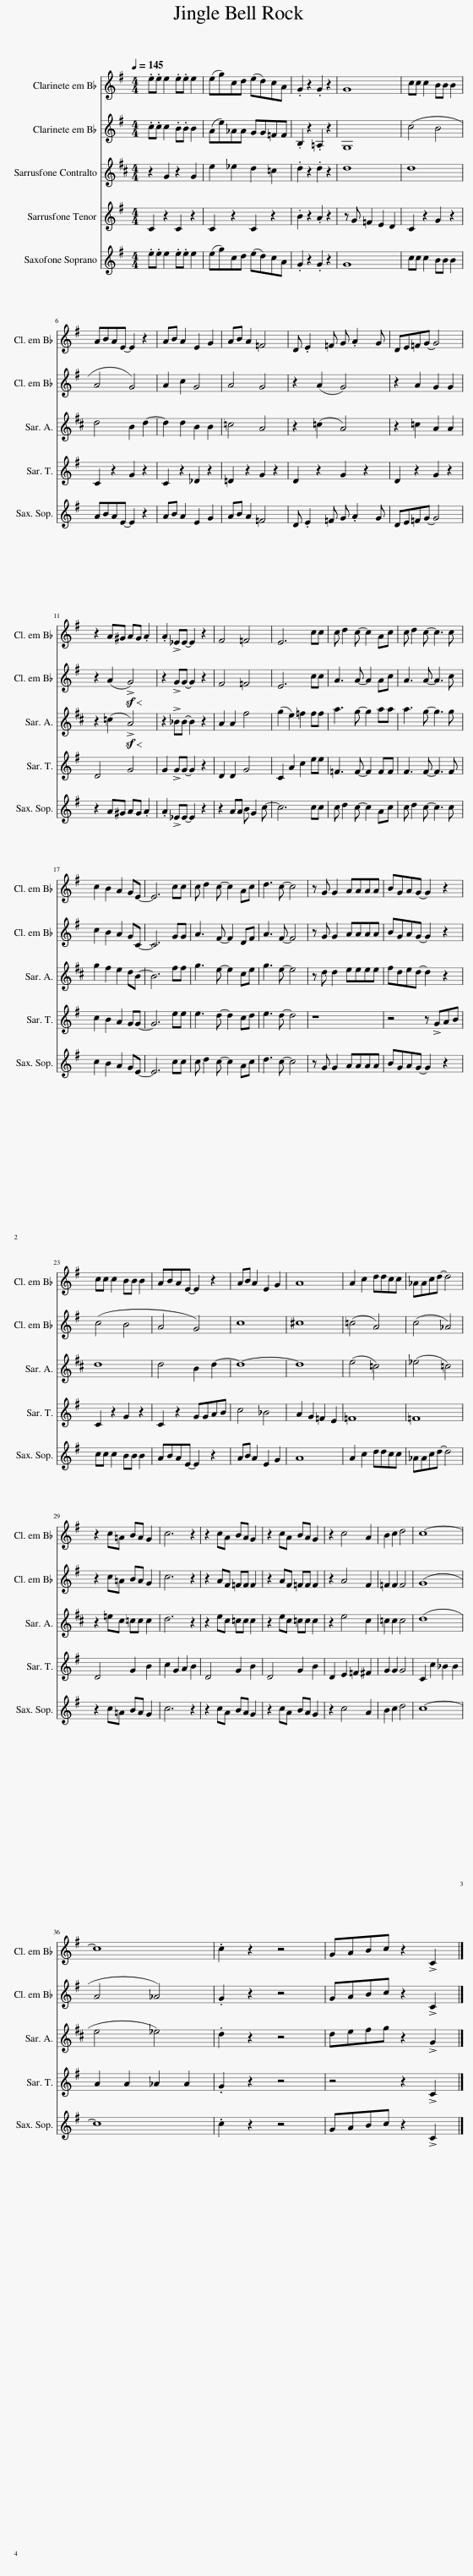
X:1
%%score 1 2 3 4 5
L:1/8
Q:1/4=145
M:4/4
I:linebreak $
K:none
V:1 treble transpose=-2
V:2 treble transpose=-2
V:3 treble transpose=-9
V:4 treble transpose=-14
V:5 treble transpose=-2
V:1
[K:G] .e.e e2 .e.e e2 | (eg)cd (ed)cA | .G2 z2 .G2 z2 | G8 | cc c2 BB B2 |$ %5
 ABAE- E2 z2 | AB A2 E2 G2 | AB A2 =F4 | D .E2 =F G .A2 G | DE=FG- G4 |$ %10
 z2 A^G AG .A2 | .A2 !>!_EE- E2 z2 | F4 =F4 | E6 cc | c d2 c- c2 Ac | %15
 c d2 c- c3 c |$ c2 B2 A2 GE- | E6 cc | c d2 c- c2 Ac | d3 c- c4 | %20
 z G G2 AAAA | BGAG- G2 z2 |$ cc c2 BB B2 | ABAE- E2 z2 | AB A2 E2 G2 | %25
 A8 | A2 c2 ddcc | _AAcd- d4 |$ z2 c=A BA G2 | c6 z2 | %30
 z2 cA BA G2 | z2 cA BA G2 | z2 c4 A2 | B2 c2 d4 | c8- |$ %35
 c8 | .c2 z2 z4 | GABc z2 !>!C2 |] %38
V:2
[K:G] .c.c c2 .B.B B2 | (Ae)_AA GG=FF | .B,2 z2 .=A,2 z2 | G,8 | (c4 B4 |$ %5
 A4 G4) | A2 c2 G4 | A4 G4 | z2 (A2 G4) | z2 A2 G2 G2 |$ %10
 z2 (A2!<)!!<(! !>!G4) | z2 !>!GG- G2 z2 | F4 =F4 | E6 cc | A3 A- A2 Ac | %15
 A3 A- A3 c |$ c2 B2 A2 GC- | C6 GG | A3 F- F2 DF | A3 F- F4 | %20
 z G G2 AAAA | BGAG- G2 z2 |$ (c4 B4 | A4 G4) | c8 | %25
 ^c8 | (=c4 A4) | (c4 _A4) |$ z2 c=A BA G2 | c6 z2 | %30
 z2 AF =FF F2 | z2 AF =FF F2 | z2 A4 F2 | =F2 F2 F4 | (G8 |$ %35
 A4 _A4) | .G2 z2 z4 | GABc z2 !>!C2 |] %38
V:3
[K:D] z2 G2 z2 G2 | e2 _e2 d2 =c2 | .d2 z2 .d2 z2 | d8 | d8 |$ %5
 d4 B2 d2- | d2 d2 B2 B2 | =c4 A4 | z2 (=c2 A4) | z2 =c2 A2 A2 |$ %10
 z2 (=c2!<)!!<(! !>!A4) | z2 !>!_BB- B2 z2 | A2 A2 f4 | (g2 e2) =f2 ff | a3 g- g2 aa | %15
 a3 g- g3 g |$ g2 f2 e2 dB- | B6 ff | g3 e- e2 ce | g3 e- e4 | %20
 z d d2 eeee | fded- d2 z2 |$ d8 | d4 B2 d2- | d8- | %25
 d8 | (e4 =c4) | (_e4 =c4) |$ z2 =ec =cc c2 | d6 z2 | %30
 z2 ec =cc c2 | z2 ec =cc c2 | z2 e4 c2 | =c2 c2 c4 | (d8 |$ %35
 e4 _e4) | .d2 z2 z4 | defg z2 !>!G2 |] %38
V:4
[K:G] C2 z2 C2 z2 | C2 z2 C2 z2 | .B2 z2 .A2 z2 | z G =F2 E2 D2 | C2 z2 G2 z2 |$ %5
 C2 z2 G2 z2 | C2 z2 _D2 z2 | =D2 z2 G2 z2 | D2 z2 G2 z2 | D2 z2 G2 z2 |$ %10
 D4 G4 | G2 !>!GG- G2 z2 | D2 D2 G4 | C2 A2 c2 ee | =F3 F- F2 FF | %15
 F3 F- F3 F |$ c2 B2 A2 GG- | G6 ee | e3 d- d2 cd | e3 d- d4 | %20
 z8 | z4 z !>!GAB |$ C2 z2 G2 z2 | C2 z2 GGAB | c4 _B4 | %25
 A2 G2 =F2 E2 | =F8 | =F8 |$ D4 G2 B2 | c2 G2 A2 B2 | %30
 D4 G2 B2 | D4 G2 B2 | D2 E2 =F2 ^F2 | G2 G2 G4 | C2 c2 _B2 B2 |$ %35
 A2 A2 _A2 A2 | .G2 z2 z4 | z4 z2 !>!C2 |] %38
V:5
[K:G] .e.e e2 .e.e e2 | (eg)cd (ed)cA | .G2 z2 .G2 z2 | G8 | cc c2 BB B2 |$ %5
 ABAE- E2 z2 | AB A2 E2 G2 | AB A2 =F4 | D .E2 =F G .A2 G | DE=FG- G4 |$ %10
 z2 A^G AG .A2 | .A2 !>!_EE- E2 z2 | z2 AA B G2 c- | c6 cc | c d2 c- c2 Ac | %15
 c d2 c- c3 c |$ c2 B2 A2 GE- | E6 cc | c d2 c- c2 Ac | d3 c- c4 | %20
 z G G2 AAAA | BGAG- G2 z2 |$ cc c2 BB B2 | ABAE- E2 z2 | AB A2 E2 G2 | %25
 A8 | A2 c2 ddcc | _AAcd- d4 |$ z2 c=A BA G2 | c6 z2 | %30
 z2 cA BA G2 | z2 cA BA G2 | z2 c4 A2 | B2 c2 d4 | c8- |$ %35
 c8 | .c2 z2 z4 | GABc z2 !>!C2 |] %38
